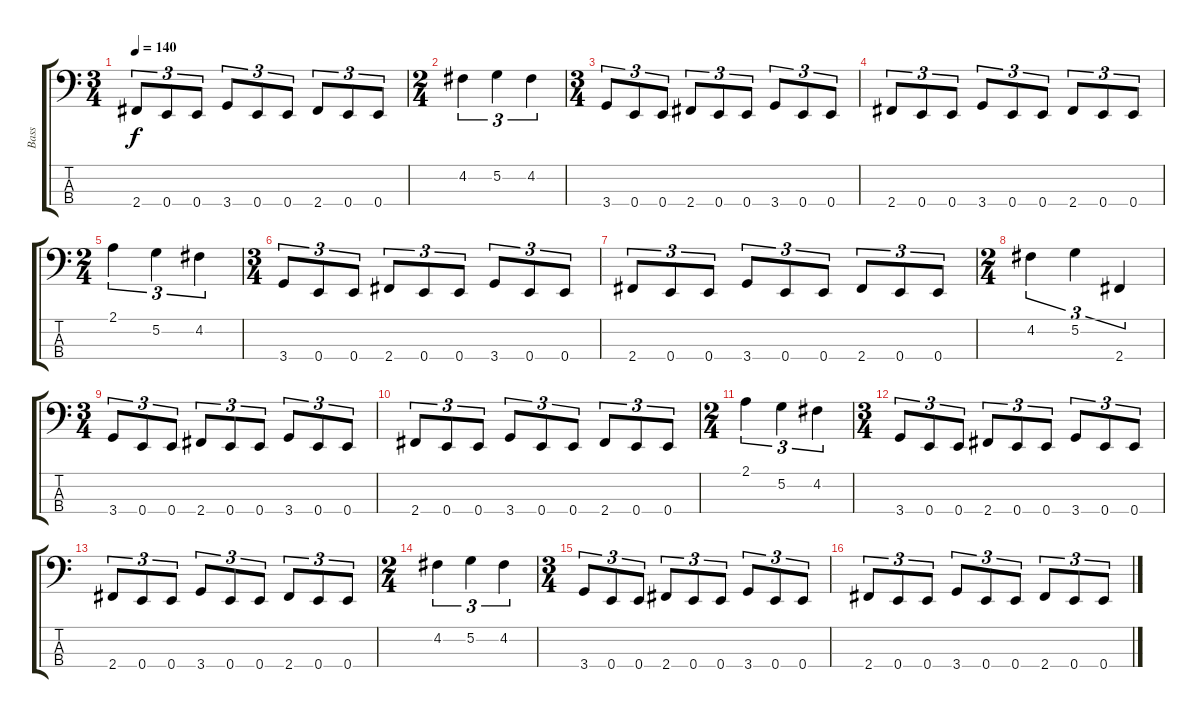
\track ("Bass" "Bass") {instrument electricbassfinger}
\staff {score tabs}
\tuning (G2 D2 A1 E1) {hide}
\ts (3 4)
\tempo 140
\clef f4
\ks c
2.4.8{tu (3 2) dy f} 0.4.8{tu (3 2)} 0.4.8{tu (3 2)} 3.4.8{tu (3 2)} 0.4.8{tu (3 2)} 0.4.8{tu (3 2)} 2.4.8{tu (3 2)} 0.4.8{tu (3 2)} 0.4.8{tu (3 2)} |
\ts (2 4)
4.2.4{tu (3 2)} 5.2.4{tu (3 2)} 4.2.4{tu (3 2)} |
\ts (3 4)
3.4.8{tu (3 2)} 0.4.8{tu (3 2)} 0.4.8{tu (3 2)} 2.4.8{tu (3 2)} 0.4.8{tu (3 2)} 0.4.8{tu (3 2)} 3.4.8{tu (3 2)} 0.4.8{tu (3 2)} 0.4.8{tu (3 2)} |
2.4.8{tu (3 2)} 0.4.8{tu (3 2)} 0.4.8{tu (3 2)} 3.4.8{tu (3 2)} 0.4.8{tu (3 2)} 0.4.8{tu (3 2)} 2.4.8{tu (3 2)} 0.4.8{tu (3 2)} 0.4.8{tu (3 2)} |
\ts (2 4)
2.1.4{tu (3 2)} 5.2.4{tu (3 2)} 4.2.4{tu (3 2)} |
\ts (3 4)
3.4.8{tu (3 2)} 0.4.8{tu (3 2)} 0.4.8{tu (3 2)} 2.4.8{tu (3 2)} 0.4.8{tu (3 2)} 0.4.8{tu (3 2)} 3.4.8{tu (3 2)} 0.4.8{tu (3 2)} 0.4.8{tu (3 2)} |
2.4.8{tu (3 2)} 0.4.8{tu (3 2)} 0.4.8{tu (3 2)} 3.4.8{tu (3 2)} 0.4.8{tu (3 2)} 0.4.8{tu (3 2)} 2.4.8{tu (3 2)} 0.4.8{tu (3 2)} 0.4.8{tu (3 2)} |
\ts (2 4)
4.2.4{tu (3 2)} 5.2.4{tu (3 2)} 2.4.4{tu (3 2)} |
\ts (3 4)
3.4.8{tu (3 2)} 0.4.8{tu (3 2)} 0.4.8{tu (3 2)} 2.4.8{tu (3 2)} 0.4.8{tu (3 2)} 0.4.8{tu (3 2)} 3.4.8{tu (3 2)} 0.4.8{tu (3 2)} 0.4.8{tu (3 2)} |
2.4.8{tu (3 2)} 0.4.8{tu (3 2)} 0.4.8{tu (3 2)} 3.4.8{tu (3 2)} 0.4.8{tu (3 2)} 0.4.8{tu (3 2)} 2.4.8{tu (3 2)} 0.4.8{tu (3 2)} 0.4.8{tu (3 2)} |
\ts (2 4)
2.1.4{tu (3 2)} 5.2.4{tu (3 2)} 4.2.4{tu (3 2)} |
\ts (3 4)
3.4.8{tu (3 2)} 0.4.8{tu (3 2)} 0.4.8{tu (3 2)} 2.4.8{tu (3 2)} 0.4.8{tu (3 2)} 0.4.8{tu (3 2)} 3.4.8{tu (3 2)} 0.4.8{tu (3 2)} 0.4.8{tu (3 2)} |
2.4.8{tu (3 2)} 0.4.8{tu (3 2)} 0.4.8{tu (3 2)} 3.4.8{tu (3 2)} 0.4.8{tu (3 2)} 0.4.8{tu (3 2)} 2.4.8{tu (3 2)} 0.4.8{tu (3 2)} 0.4.8{tu (3 2)} |
\ts (2 4)
4.2.4{tu (3 2)} 5.2.4{tu (3 2)} 4.2.4{tu (3 2)} |
\ts (3 4)
3.4.8{tu (3 2)} 0.4.8{tu (3 2)} 0.4.8{tu (3 2)} 2.4.8{tu (3 2)} 0.4.8{tu (3 2)} 0.4.8{tu (3 2)} 3.4.8{tu (3 2)} 0.4.8{tu (3 2)} 0.4.8{tu (3 2)} |
2.4.8{tu (3 2)} 0.4.8{tu (3 2)} 0.4.8{tu (3 2)} 3.4.8{tu (3 2)} 0.4.8{tu (3 2)} 0.4.8{tu (3 2)} 2.4.8{tu (3 2)} 0.4.8{tu (3 2)} 0.4.8{tu (3 2)}
